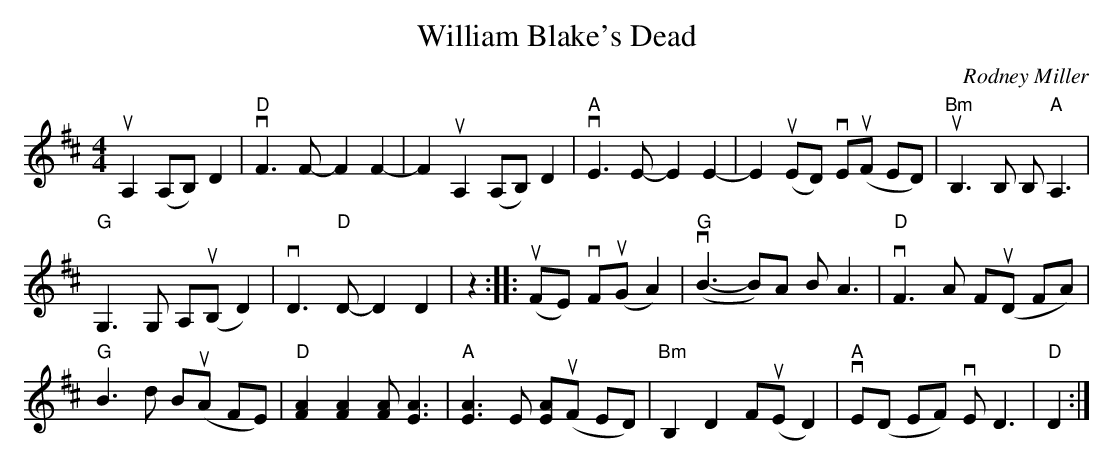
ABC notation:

X:1
T: William Blake's Dead
C: Rodney Miller
M: 4/4
L: 1/8
K: D
uA,2 (A,B,) D2 | "D"vF3 F- F2 F2- | F2 uA,2 (A,B,) D2 | "A"vE3 E- E2 E2- | E2 (uED) vE(uF ED) | "Bm"uB,3 B, B, "A"A,3 |
"G"G,3 G, A,(uB, D2) | vD3 "D"D- D2 D2 | z2 :: (uFE) vF(uG A2) | ("G"vB3- B)A B A3 | "D"vF3 A F(uD FA) |
"G"B3 d B(uA FE) | "D"[A2F2] [A2F2] [AF] [A3E3] | "A"[A3E3] E [AE](uF ED) | "Bm"B,2 D2 F(uE D2) | "A"vE(D EF) vE D3 | "D"D2 :|
